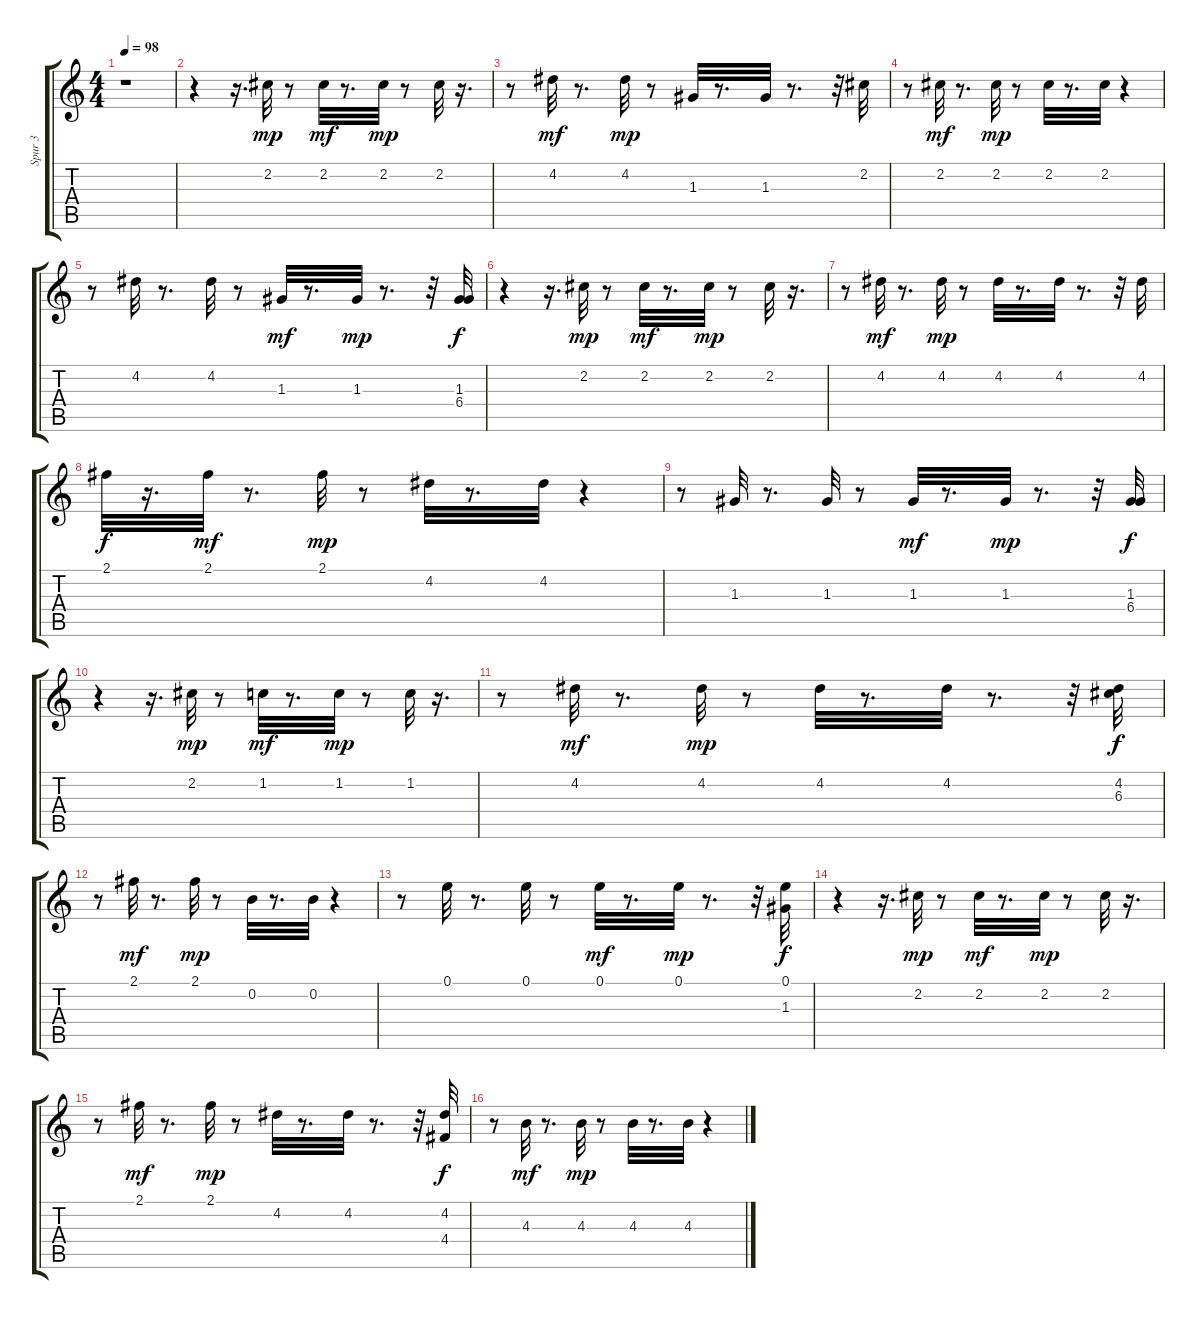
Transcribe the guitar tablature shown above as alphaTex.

\track ("Spur 3" "Spur 3") {instrument electricguitarmuted}
\staff {score tabs}
\tuning (E4 B3 G3 D3 A2 E2) {hide}
\ts (4 4)
\tempo 98
\clef g2
\ks c
r.1{dy mp instrument electricguitarmuted} |
r.4 r.16{d} 2.2.32{balance 6 instrument electricguitarmuted} r.8 2.2.32{dy mf} r.8{d} 2.2.32{dy mp} r.8 2.2.32 r.16{d} |
r.8 4.2.32{dy mf} r.8{d} 4.2.32{dy mp} r.8 1.3.32 r.8{d} 1.3.32 r.8{d} r.32 2.2.32 |
r.8 2.2.32{dy mf} r.8{d} 2.2.32{dy mp} r.8 2.2.32 r.8{d} 2.2.32 r.4 |
r.8 4.2.32 r.8{d} 4.2.32 r.8 1.3.32{dy mf} r.8{d} 1.3.32{dy mp} r.8{d} r.32 (1.3 6.4).32{dy f} |
r.4 r.16{d} 2.2.32{dy mp} r.8 2.2.32{dy mf} r.8{d} 2.2.32{dy mp} r.8 2.2.32 r.16{d} |
r.8 4.2.32{dy mf} r.8{d} 4.2.32{dy mp} r.8 4.2.32 r.8{d} 4.2.32 r.8{d} r.32 4.2.32 |
2.1.32{dy f} r.16{d} 2.1.32{dy mf} r.8{d} 2.1.32{dy mp} r.8 4.2.32 r.8{d} 4.2.32 r.4 |
r.8 1.3.32 r.8{d} 1.3.32 r.8 1.3.32{dy mf} r.8{d} 1.3.32{dy mp} r.8{d} r.32 (1.3 6.4).32{dy f} |
r.4 r.16{d} 2.2.32{dy mp} r.8 1.2.32{dy mf} r.8{d} 1.2.32{dy mp} r.8 1.2.32 r.16{d} |
r.8 4.2.32{dy mf} r.8{d} 4.2.32{dy mp} r.8 4.2.32 r.8{d} 4.2.32 r.8{d} r.32 (4.2 6.3).32{dy f} |
r.8 2.1.32{dy mf} r.8{d} 2.1.32{dy mp} r.8 0.2.32 r.8{d} 0.2.32 r.4 |
r.8 0.1.32 r.8{d} 0.1.32 r.8 0.1.32{dy mf} r.8{d} 0.1.32{dy mp} r.8{d} r.32 (0.1 1.3).32{dy f} |
r.4 r.16{d} 2.2.32{dy mp} r.8 2.2.32{dy mf} r.8{d} 2.2.32{dy mp} r.8 2.2.32 r.16{d} |
r.8 2.1.32{dy mf} r.8{d} 2.1.32{dy mp} r.8 4.2.32 r.8{d} 4.2.32 r.8{d} r.32 (4.2 4.4).32{dy f} |
r.8 4.3.32{dy mf} r.8{d} 4.3.32{dy mp} r.8 4.3.32 r.8{d} 4.3.32 r.4
